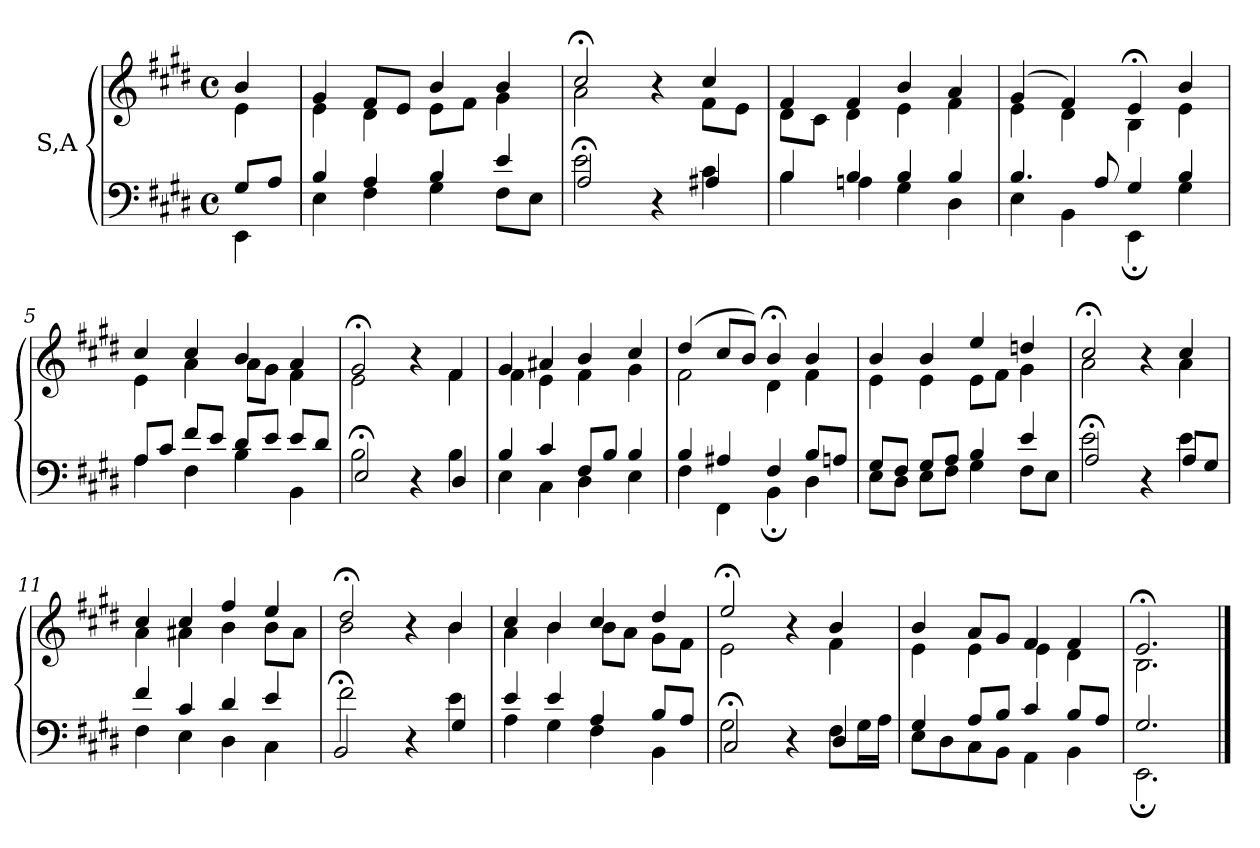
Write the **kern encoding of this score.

**kern	**kern
*part1	*part1
*staff2	*staff1
*I"S,A	*
!!LO:PB:g=z
*clefF4	*clefG2
*k[f#c#g#d#]	*k[f#c#g#d#]
*M4/4	*M4/4
*met(c)	*met(c)
=	=
*^	*^
8G#L	4EE	4b	4e
8AJ	.	.	.
=1	=1	=1	=1
4B	4E	4g#	4e
4A	4F#	8f#L	4d#
.	.	8eJ	.
4B	4G#	4b	8eL
.	.	.	8f#J
4e	8F#L	4b	4g#
.	8EJ	.	.
=2	=2	=2	=2
*	*^	*	*^
2ryy	2e	2A;	2cc#;<	2a	2ryy
4ryy	4r	4ryy	4r	4ryy	4ryy
4ryy	4c#	4A#X	4cc#	8f#L	4ryy
.	.	.	.	8eJ	.
*	*v	*v	*	*	*
*	*	*	*v	*v
=3	=3	=3	=3
4B	4B	4f#	8d#L
.	.	.	8c#J
4B	4An	4f#	4d#
4B	4G#	4b	4e
4B	4D#	4a	4f#
=4	=4	=4	=4
4.B	4E	(>4g#	4e
.	4BB	4f#)	4d#
8A	.	.	.
4G#	4EE;	4e;<	4B
4B	4G#	4b	4e
=5	=5	=5	=5
8AL	4A	4cc#	4e
8c#J	.	.	.
8f#L	4F#	4cc#	4a
8eJ	.	.	.
8d#L	4B	4b	8aL
8eJ	.	.	8g#J
8eL	4BB	4a	4f#
8d#J	.	.	.
!!LO:LB:g=z
=6	=6	=6	=6
*	*^	*	*^
2ryy	2B	2E;	2g#;<	2e	2ryy
4ryy	4r	4ryy	4r	4ryy	4ryy
4ryy	4B	4D#	4f#	4f#	4ryy
*	*v	*v	*	*	*
*	*	*	*v	*v
=7	=7	=7	=7
4B	4E	4g#	4f#
4c#	4C#	4a#X	4e
8F#L	4D#	4b	4f#
8BJ	.	.	.
4B	4E	4cc#	4g#
=8	=8	=8	=8
4B	4F#	(>4dd#	2f#
4A#X	4FF#	8cc#L	.
.	.	8bJ)	.
4F#	4BB;	4b;<	4d#
8BL	4D#	4b	4f#
8AnJ	.	.	.
=9	=9	=9	=9
8G#L	8EL	4b	4e
8F#J	8D#J	.	.
8G#L	8EL	4b	4e
8AJ	8F#J	.	.
4B	4G#	4ee	8eL
.	.	.	8f#J
4e	8F#L	4ddn	4g#
.	8EJ	.	.
=10	=10	=10	=10
*	*^	*	*^
2ryy	2e	2A;	2cc#;<	2a	2ryy
4ryy	4r	4ryy	4r	4ryy	4ryy
4ryy	4e	8AL	4cc#	4a	4ryy
.	.	8G#J	.	.	.
*	*v	*v	*	*	*
*	*	*	*v	*v
!!LO:LB:g=z
=11	=11	=11	=11
4f#	4F#	4cc#	4a
4c#	4E	4cc#	4a#X
4d#	4D#	4ff#	4b
4e	4C#	4ee	8bL
.	.	.	8a#J
=12	=12	=12	=12
*	*^	*	*^
2ryy	2f#	2BB;	2dd#;<	2b	2ryy
4ryy	4r	4ryy	4r	4ryy	4ryy
4ryy	4e	4G#	4b	4b	4ryy
*	*v	*v	*	*	*
*	*	*	*v	*v
=13	=13	=13	=13
4e	4A	4cc#	4a
4e	4G#	4b	4b
4A	4F#	4cc#	8bL
.	.	.	8aJ
8BL	4BB	4dd#	8g#L
8AJ	.	.	8f#J
=14	=14	=14	=14
*	*^	*	*^
2ryy	2G#	2C#;	2ee;<	2e	2ryy
4ryy	4r	4ryy	4r	4ryy	4ryy
4ryy	8F#L	4D#	4b	4f#	4ryy
.	16G#L	.	.	.	.
.	16AJJ	.	.	.	.
*	*v	*v	*	*	*
*	*	*	*v	*v
=15	=15	=15	=15
4G#	8EL	4b	4e
.	8D#	.	.
8AL	8C#	8aL	4e
8BJ	8BBJ	8g#J	.
4c#	4AA	4f#	4e
8BL	4BB	4f#	4d#
8AJ	.	.	.
=16	=16	=16	=16
2.G#	2.EE;	2.e;<	2.B
*v	*v	*	*
*	*v	*v
==	==
*-	*-
